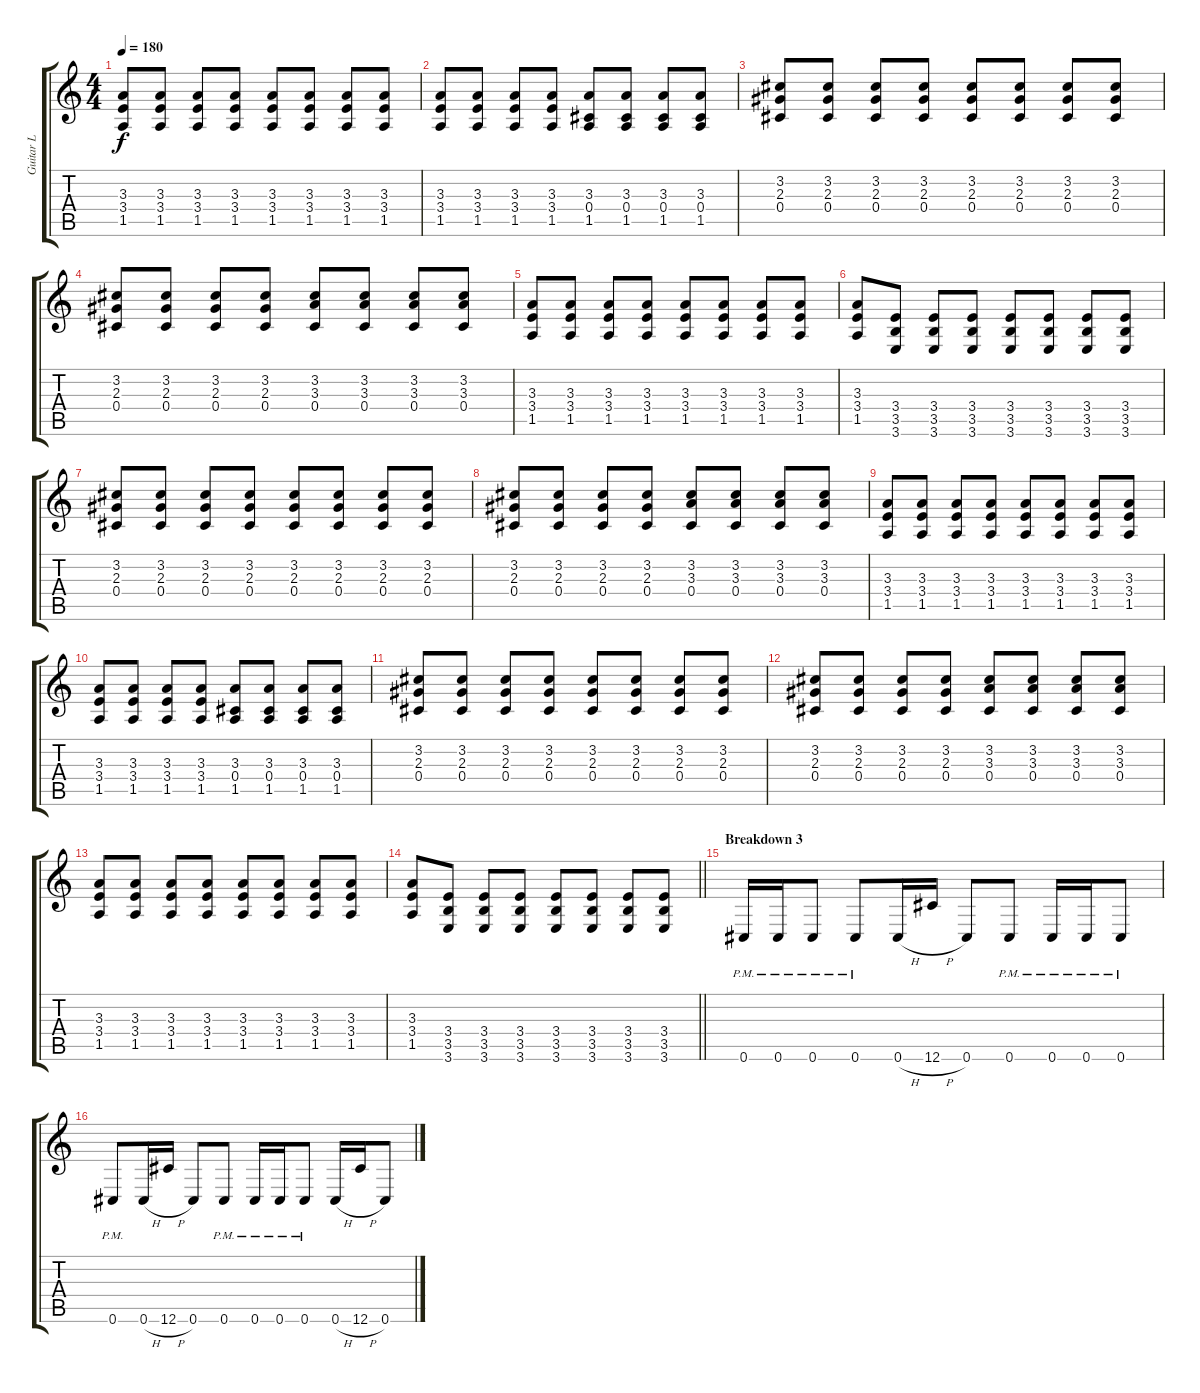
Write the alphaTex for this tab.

\track ("Guitar L" "Guitar L") {instrument distortionguitar}
\staff {score tabs}
\tuning (Eb4 Bb3 Gb3 Db3 Ab2 Db2) {hide}
\ts (4 4)
\tempo 180
\clef g2
\ks c
(3.3 3.4 1.5).8{dy f} (3.3 3.4 1.5).8 (3.3 3.4 1.5).8 (3.3 3.4 1.5).8 (3.3 3.4 1.5).8 (3.3 3.4 1.5).8 (3.3 3.4 1.5).8 (3.3 3.4 1.5).8 |
(3.3 3.4 1.5).8 (3.3 3.4 1.5).8 (3.3 3.4 1.5).8 (3.3 3.4 1.5).8 (3.3 0.4 1.5).8 (3.3 0.4 1.5).8 (3.3 0.4 1.5).8 (3.3 0.4 1.5).8 |
(3.2 2.3 0.4).8 (3.2 2.3 0.4).8 (3.2 2.3 0.4).8 (3.2 2.3 0.4).8 (3.2 2.3 0.4).8 (3.2 2.3 0.4).8 (3.2 2.3 0.4).8 (3.2 2.3 0.4).8 |
(3.2 2.3 0.4).8 (3.2 2.3 0.4).8 (3.2 2.3 0.4).8 (3.2 2.3 0.4).8 (3.2 3.3 0.4).8 (3.2 3.3 0.4).8 (3.2 3.3 0.4).8 (3.2 3.3 0.4).8 |
(3.3 3.4 1.5).8 (3.3 3.4 1.5).8 (3.3 3.4 1.5).8 (3.3 3.4 1.5).8 (3.3 3.4 1.5).8 (3.3 3.4 1.5).8 (3.3 3.4 1.5).8 (3.3 3.4 1.5).8 |
(3.3 3.4 1.5).8 (3.4 3.5 3.6).8 (3.4 3.5 3.6).8 (3.4 3.5 3.6).8 (3.4 3.5 3.6).8 (3.4 3.5 3.6).8 (3.4 3.5 3.6).8 (3.4 3.5 3.6).8 |
(3.2 2.3 0.4).8 (3.2 2.3 0.4).8 (3.2 2.3 0.4).8 (3.2 2.3 0.4).8 (3.2 2.3 0.4).8 (3.2 2.3 0.4).8 (3.2 2.3 0.4).8 (3.2 2.3 0.4).8 |
(3.2 2.3 0.4).8 (3.2 2.3 0.4).8 (3.2 2.3 0.4).8 (3.2 2.3 0.4).8 (3.2 3.3 0.4).8 (3.2 3.3 0.4).8 (3.2 3.3 0.4).8 (3.2 3.3 0.4).8 |
(3.3 3.4 1.5).8 (3.3 3.4 1.5).8 (3.3 3.4 1.5).8 (3.3 3.4 1.5).8 (3.3 3.4 1.5).8 (3.3 3.4 1.5).8 (3.3 3.4 1.5).8 (3.3 3.4 1.5).8 |
(3.3 3.4 1.5).8 (3.3 3.4 1.5).8 (3.3 3.4 1.5).8 (3.3 3.4 1.5).8 (3.3 0.4 1.5).8 (3.3 0.4 1.5).8 (3.3 0.4 1.5).8 (3.3 0.4 1.5).8 |
(3.2 2.3 0.4).8 (3.2 2.3 0.4).8 (3.2 2.3 0.4).8 (3.2 2.3 0.4).8 (3.2 2.3 0.4).8 (3.2 2.3 0.4).8 (3.2 2.3 0.4).8 (3.2 2.3 0.4).8 |
(3.2 2.3 0.4).8 (3.2 2.3 0.4).8 (3.2 2.3 0.4).8 (3.2 2.3 0.4).8 (3.2 3.3 0.4).8 (3.2 3.3 0.4).8 (3.2 3.3 0.4).8 (3.2 3.3 0.4).8 |
(3.3 3.4 1.5).8 (3.3 3.4 1.5).8 (3.3 3.4 1.5).8 (3.3 3.4 1.5).8 (3.3 3.4 1.5).8 (3.3 3.4 1.5).8 (3.3 3.4 1.5).8 (3.3 3.4 1.5).8 |
\barLineRight lightlight
(3.3 3.4 1.5).8 (3.4 3.5 3.6).8 (3.4 3.5 3.6).8 (3.4 3.5 3.6).8 (3.4 3.5 3.6).8 (3.4 3.5 3.6).8 (3.4 3.5 3.6).8 (3.4 3.5 3.6).8 |
\section ("" "Breakdown 3")
0.6{pm}.16 0.6{pm}.16 0.6{pm}.8 0.6{pm}.8 0.6{h}.16 12.6{h}.16 0.6.8 0.6{pm}.8 0.6{pm}.16 0.6{pm}.16 0.6{pm}.8 |
0.6{pm}.8 0.6{h}.16 12.6{h}.16 0.6.8 0.6{pm}.8 0.6{pm}.16 0.6{pm}.16 0.6{pm}.8 0.6{h}.16 12.6{h}.16 0.6.8
